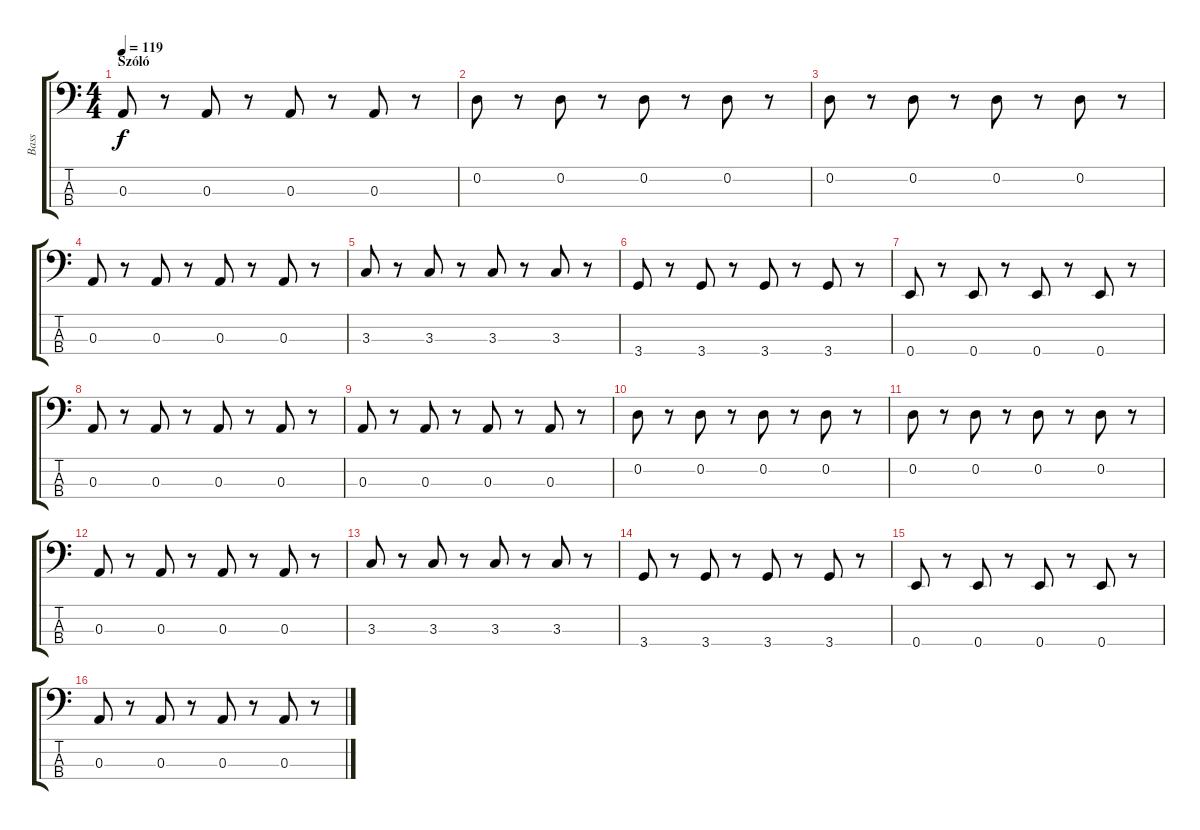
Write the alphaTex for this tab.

\track ("Bass" "Bass") {instrument electricbassfinger}
\staff {score tabs}
\tuning (G2 D2 A1 E1) {hide}
\ts (4 4)
\section ("" "Szóló")
\tempo 119
\clef f4
\ks c
0.3.8{dy f} r.8 0.3.8 r.8 0.3.8 r.8 0.3.8 r.8 |
0.2.8 r.8 0.2.8 r.8 0.2.8 r.8 0.2.8 r.8 |
0.2.8 r.8 0.2.8 r.8 0.2.8 r.8 0.2.8 r.8 |
0.3.8 r.8 0.3.8 r.8 0.3.8 r.8 0.3.8 r.8 |
3.3.8 r.8 3.3.8 r.8 3.3.8 r.8 3.3.8 r.8 |
3.4.8 r.8 3.4.8 r.8 3.4.8 r.8 3.4.8 r.8 |
0.4.8 r.8 0.4.8 r.8 0.4.8 r.8 0.4.8 r.8 |
0.3.8 r.8 0.3.8 r.8 0.3.8 r.8 0.3.8 r.8 |
0.3.8 r.8 0.3.8 r.8 0.3.8 r.8 0.3.8 r.8 |
0.2.8 r.8 0.2.8 r.8 0.2.8 r.8 0.2.8 r.8 |
0.2.8 r.8 0.2.8 r.8 0.2.8 r.8 0.2.8 r.8 |
0.3.8 r.8 0.3.8 r.8 0.3.8 r.8 0.3.8 r.8 |
3.3.8 r.8 3.3.8 r.8 3.3.8 r.8 3.3.8 r.8 |
3.4.8 r.8 3.4.8 r.8 3.4.8 r.8 3.4.8 r.8 |
0.4.8 r.8 0.4.8 r.8 0.4.8 r.8 0.4.8 r.8 |
0.3.8 r.8 0.3.8 r.8 0.3.8 r.8 0.3.8 r.8
